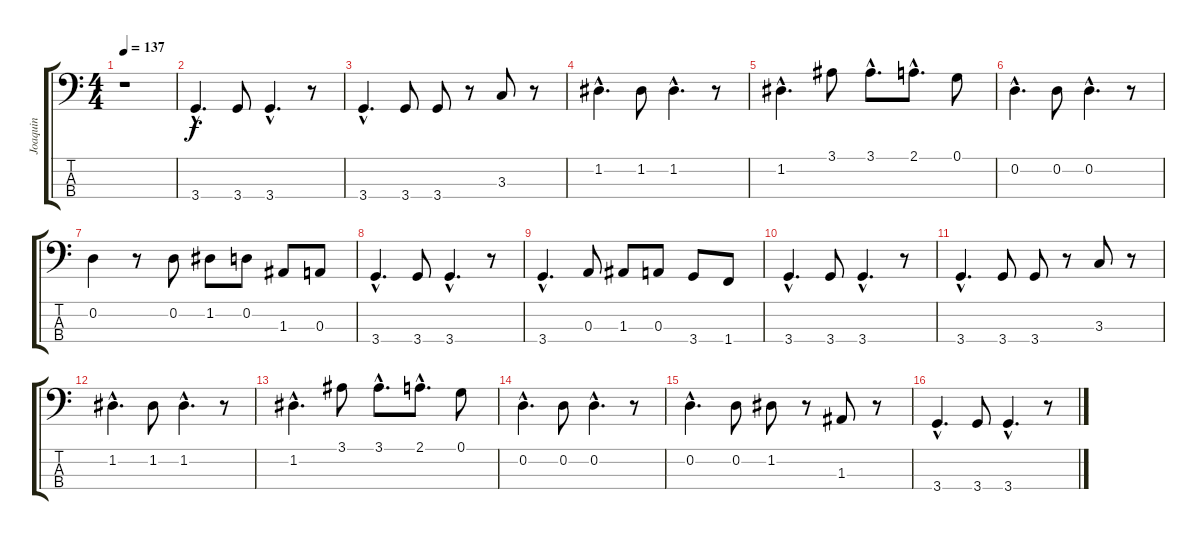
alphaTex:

\track ("Joaquin" "Joaquin") {instrument electricbassfinger}
\staff {score tabs}
\tuning (G2 D2 A1 E1) {hide}
\ts (4 4)
\tempo 137
\clef f4
\ks c
r.1{dy f instrument electricbassfinger} |
3.4{hac}.4{d} 3.4.8 3.4{hac}.4{d} r.8 |
3.4{hac}.4{d} 3.4.8 3.4.8 r.8 3.3.8 r.8 |
1.2{hac}.4{d} 1.2.8 1.2{hac}.4{d} r.8 |
1.2{hac}.4{d} 3.1.8 3.1{hac}.8{d} 2.1{hac}.8{d} 0.1.8 |
0.2{hac}.4{d} 0.2.8 0.2{hac}.4{d} r.8 |
0.2.4 r.8 0.2.8 1.2.8 0.2.8 1.3.8 0.3.8 |
3.4{hac}.4{d} 3.4.8 3.4{hac}.4{d} r.8 |
3.4{hac}.4{d} 0.3.8 1.3.8 0.3.8 3.4.8 1.4.8 |
3.4{hac}.4{d} 3.4.8 3.4{hac}.4{d} r.8 |
3.4{hac}.4{d} 3.4.8 3.4.8 r.8 3.3.8 r.8 |
1.2{hac}.4{d} 1.2.8 1.2{hac}.4{d} r.8 |
1.2{hac}.4{d} 3.1.8 3.1{hac}.8{d} 2.1{hac}.8{d} 0.1.8 |
0.2{hac}.4{d} 0.2.8 0.2{hac}.4{d} r.8 |
0.2{hac}.4{d} 0.2.8 1.2.8 r.8 1.3.8 r.8 |
3.4{hac}.4{d} 3.4.8 3.4{hac}.4{d} r.8
